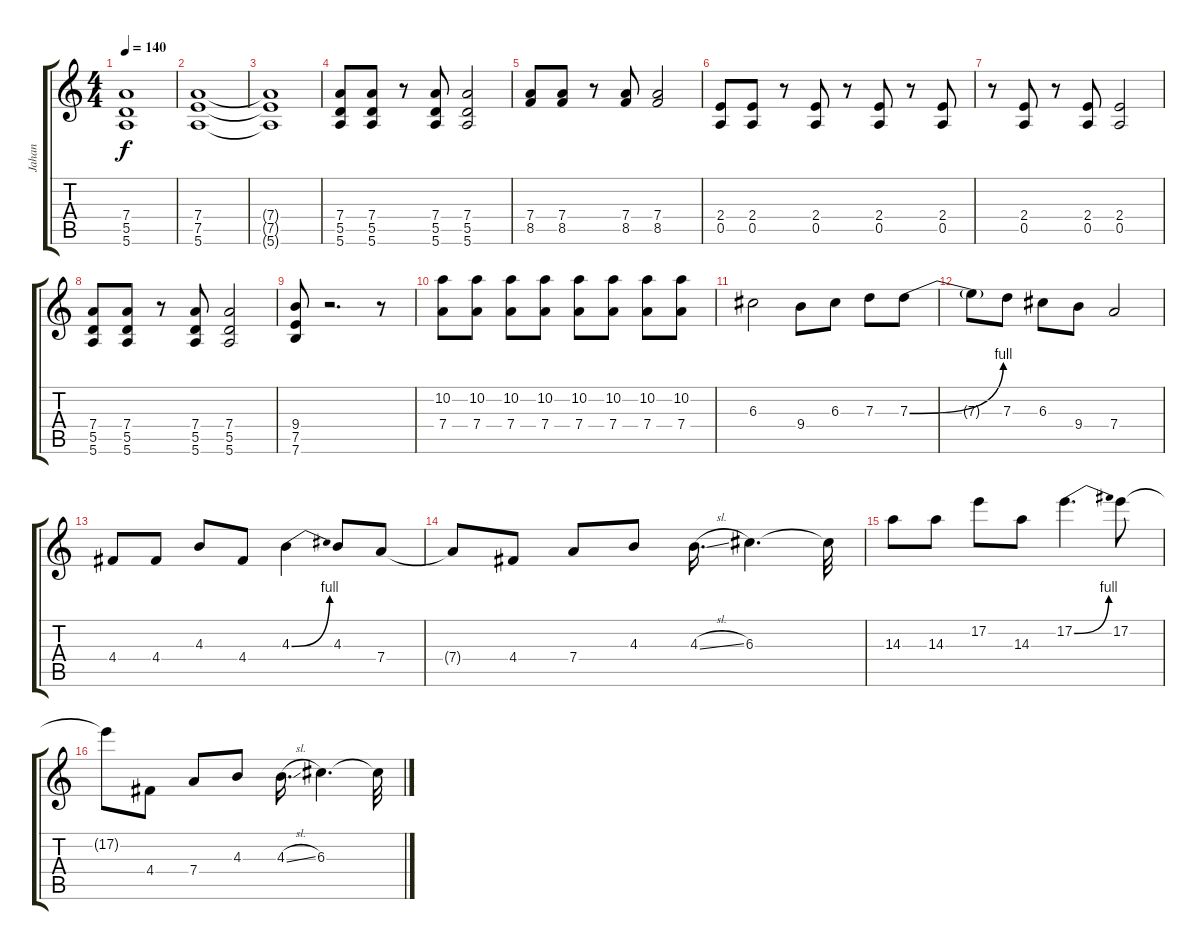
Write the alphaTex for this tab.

\track ("Jahan" "Jahan") {instrument overdrivenguitar}
\staff {score tabs}
\tuning (E4 B3 G3 D3 A2 E2) {hide}
\ts (4 4)
\tempo 140
\clef g2
\ks c
(7.4 5.5 5.6).1{dy f} |
(7.4 7.5 5.6).1 |
(7.4{t} 7.5{t} 5.6{t}).1 |
(7.4 5.5 5.6).8 (7.4 5.5 5.6).8 r.8 (7.4 5.5 5.6).8 (7.4 5.5 5.6).2 |
(7.4 8.5).8 (7.4 8.5).8 r.8 (7.4 8.5).8 (7.4 8.5).2 |
(2.4 0.5).8 (2.4 0.5).8 r.8 (2.4 0.5).8 r.8 (2.4 0.5).8 r.8 (2.4 0.5).8 |
r.8 (2.4 0.5).8 r.8 (2.4 0.5).8 (2.4 0.5).2 |
(7.4 5.5 5.6).8 (7.4 5.5 5.6).8 r.8 (7.4 5.5 5.6).8 (7.4 5.5 5.6).2 |
(9.4 7.5 7.6).8 r.2{d} r.8 |
(10.2 7.4).8 (10.2 7.4).8 (10.2 7.4).8 (10.2 7.4).8 (10.2 7.4).8 (10.2 7.4).8 (10.2 7.4).8 (10.2 7.4).8 |
6.3.2 9.4.8 6.3.8 7.3.8 7.3{be (bend 0 0 60 4)}.8 |
7.3{t}.8 7.3.8 6.3.8 9.4.8 7.4.2 |
4.4.8 4.4.8 4.3.8 4.4.8 4.3{be (bend 0 0 60 4)}.4 4.3.8 7.4.8 |
7.4{t}.8 4.4.8 7.4.8 4.3.8 4.3{sl}.16{d} 6.3.4{d} 6.3{t}.32 |
14.3.8 14.3.8 17.2.8 14.3.8 17.2{be (bend 0 0 60 4)}.4{d} 17.2.8 |
17.2{t}.8 4.4.8 7.4.8 4.3.8 4.3{sl}.16{d} 6.3.4{d} 6.3{t}.32
